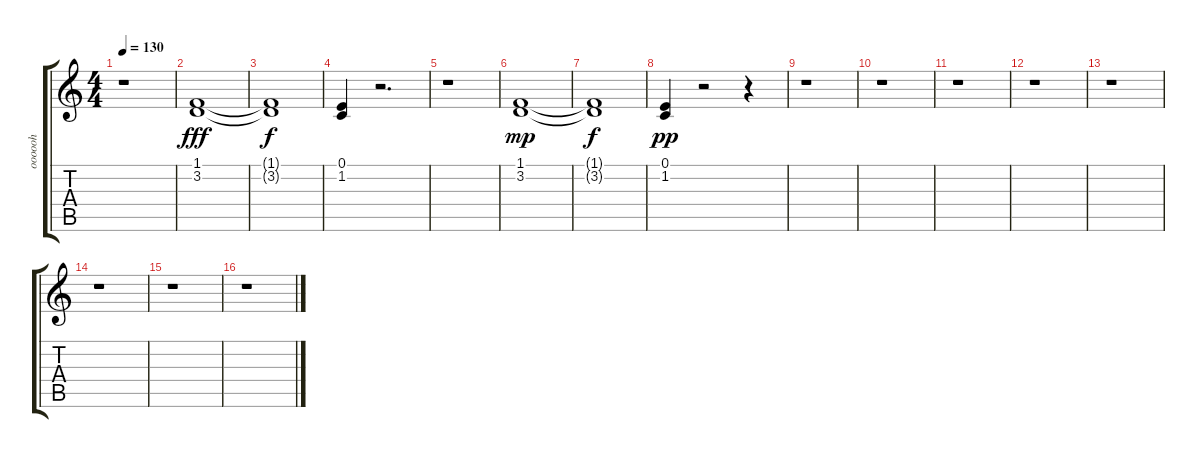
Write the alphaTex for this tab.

\track ("oooooh" "oooooh") {instrument choiraahs}
\staff {score tabs}
\tuning (E4 B3 G3 D3 A2 E2) {hide}
\ts (4 4)
\tempo 130
\clef g2
\ks c
r.1{dy fff} |
(1.1 3.2).1 |
(1.1{t} 3.2{t}).1{dy f} |
(0.1 1.2).4 r.2{d} |
r.1 |
(1.1 3.2).1{dy mp} |
(1.1{t} 3.2{t}).1{dy f} |
(0.1 1.2).4{dy pp} r.2 r.4 |
r.1 |
r.1 |
r.1 |
r.1 |
r.1 |
r.1 |
r.1 |
r.1
